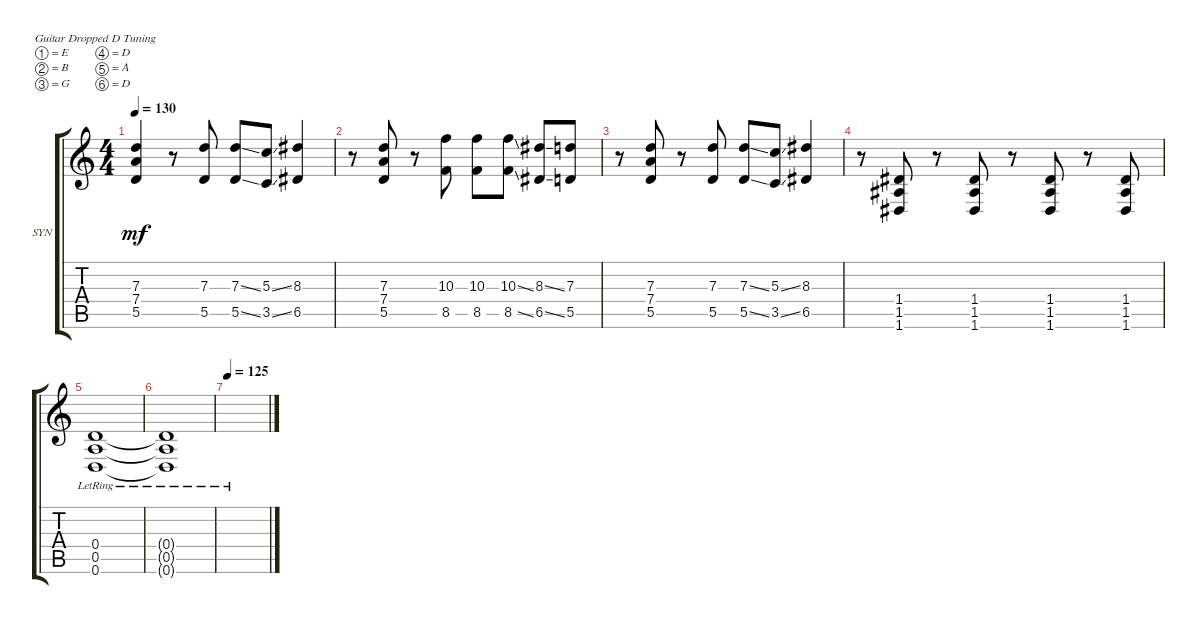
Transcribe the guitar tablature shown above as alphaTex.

\defaultSystemsLayout 4
\bracketExtendMode groupsimilarinstruments
\firstSystemTrackNameOrientation horizontal
\otherSystemsTrackNameOrientation horizontal
\track ("Synyster Gates" "SYN") {instrument distortionguitar}
\staff {score tabs}
\tuning (E4 B3 G3 D3 A2 D2)
\ts (4 4)
\tempo 130
\clef g2
\ks c
(5.5 7.4 7.3).4{dy mf} r.8 (5.5 7.3).8 (5.5{ss} 7.3{ss}).8 (3.5{ss} 5.3{ss}).8 (6.5 8.3).4 |
r.8 (5.5 7.4 7.3).8 r.8 (10.3 8.5).8 (8.5 10.3).8 (8.5{ss} 10.3{ss}).8 (6.5{ss} 8.3{ss}).8 (5.5 7.3).8 |
r.8 (7.4 7.3 5.5).8 r.8 (5.5 7.3).8 (5.5{ss} 7.3{ss}).8 (3.5{ss} 5.3{ss}).8 (6.5 8.3).4 |
r.8 (1.6 1.5 1.4).8 r.8 (1.6 1.5 1.4).8 r.8 (1.6 1.4 1.5).8 r.8 (1.4 1.5 1.6).8 |
(0.5{lr} 0.6 0.4).1 |
(0.5{lr t} 0.6{lr t} 0.4{lr t}).1 |
\tempo 125
